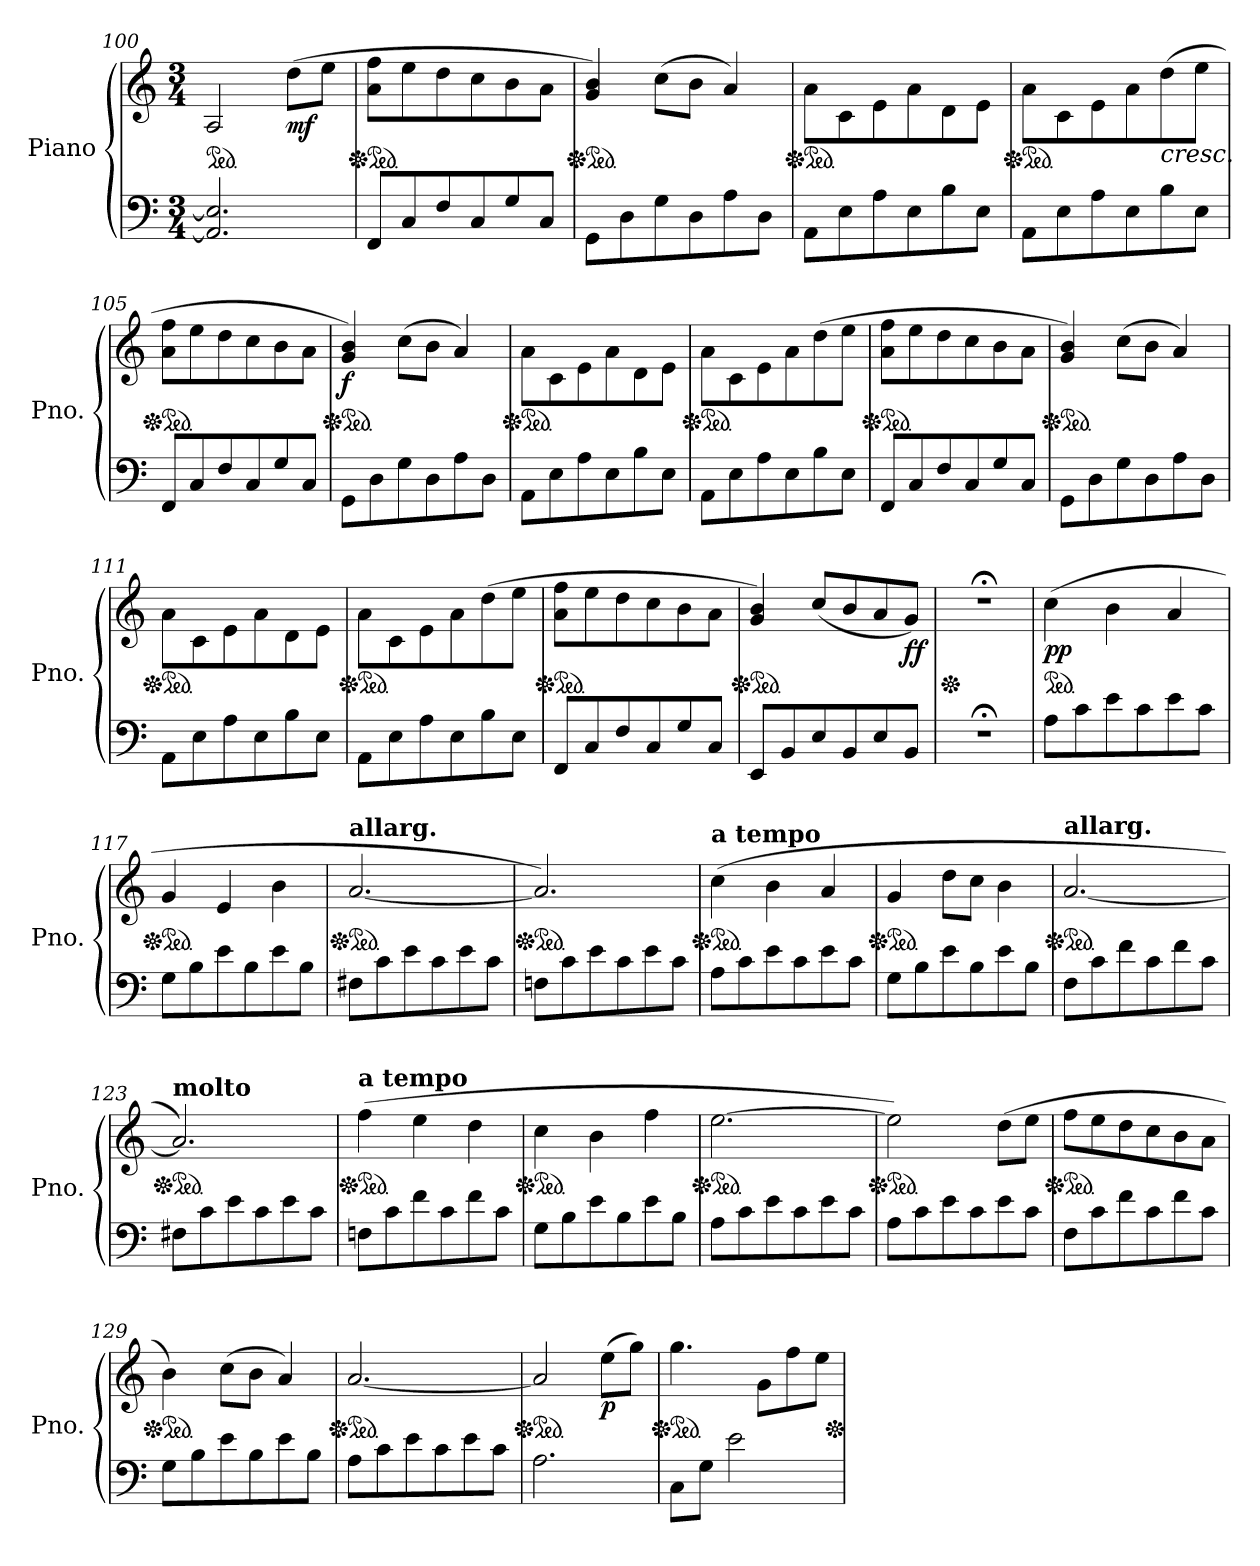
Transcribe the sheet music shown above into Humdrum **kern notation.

**kern	**kern	**dynam
*part1	*part1	*part1
*staff2	*staff1	*staff1/2
*I"Piano	*	*
*I'Pno.	*	*
*clefF4	*clefG2	*
*k[]	*k[]	*
*M3/4	*M3/4	*
*	*ped	*
=100	=100	=100
2.AA/] 2.E/]	2A/	.
!	!	!LO:DY:b
.	(>8dd\L	mf
.	8ee\J	.
=101	=101	=101
*	*Xped	*
*	*ped	*
8FF/L	8a\ 8ff\L	.
8C/	8ee\	.
8F/	8dd\	.
8C/	8cc\	.
8G/	8b\	.
8C/J	8a\J	.
=102	=102	=102
*	*Xped	*
*	*ped	*
8GG\L	4g/ 4b/)	.
8D\	.	.
8G\	(>8cc\L	.
8D\	8b\J	.
8A\	4a/)	.
8D\J	.	.
=103	=103	=103
*	*Xped	*
*	*ped	*
8AA\L	8a\L	.
8E\	8c\	.
8A\	8e\	.
8E\	8a\	.
8B\	8d\	.
8E\J	8e\J	.
!!LO:LB:g=z
=104	=104	=104
*	*Xped	*
*	*ped	*
8AA\L	8a\L	.
8E\	8c\	.
8A\	8e\	.
8E\	8a\	.
!	!LO:TX:b:i:t=cresc.	!
8B\	(>8dd\	.
8E\J	8ee\J	.
=105	=105	=105
*	*Xped	*
*	*ped	*
8FF/L	8a\ 8ff\L	.
8C/	8ee\	.
8F/	8dd\	.
8C/	8cc\	.
8G/	8b\	.
8C/J	8a\J	.
=106	=106	=106
*	*Xped	*
*	*ped	*
!	!	!LO:DY:b
8GG\L	4g/ 4b/)	f
8D\	.	.
8G\	(>8cc\L	.
8D\	8b\J	.
8A\	4a/)	.
8D\J	.	.
=107	=107	=107
*	*Xped	*
*	*ped	*
8AA\L	8a\L	.
8E\	8c\	.
8A\	8e\	.
8E\	8a\	.
8B\	8d\	.
8E\J	8e\J	.
=108	=108	=108
*	*Xped	*
*	*ped	*
8AA\L	8a\L	.
8E\	8c\	.
8A\	8e\	.
8E\	8a\	.
8B\	(>8dd\	.
8E\J	8ee\J	.
=109	=109	=109
*	*Xped	*
*	*ped	*
8FF/L	8a\ 8ff\L	.
8C/	8ee\	.
8F/	8dd\	.
8C/	8cc\	.
8G/	8b\	.
8C/J	8a\J	.
!!LO:PB:g=z
=110	=110	=110
*	*Xped	*
*	*ped	*
8GG\L	4g/ 4b/)	.
8D\	.	.
8G\	(>8cc\L	.
8D\	8b\J	.
8A\	4a/)	.
8D\J	.	.
=111	=111	=111
*	*Xped	*
*	*ped	*
8AA\L	8a\L	.
8E\	8c\	.
8A\	8e\	.
8E\	8a\	.
8B\	8d\	.
8E\J	8e\J	.
=112	=112	=112
*	*Xped	*
*	*ped	*
8AA\L	8a\L	.
8E\	8c\	.
8A\	8e\	.
8E\	8a\	.
8B\	(>8dd\	.
8E\J	8ee\J	.
=113	=113	=113
*	*Xped	*
*	*ped	*
8FF/L	8a\ 8ff\L	.
8C/	8ee\	.
8F/	8dd\	.
8C/	8cc\	.
8G/	8b\	.
8C/J	8a\J	.
=114	=114	=114
*	*Xped	*
*	*ped	*
8EE/L	4g/ 4b/)	.
8BB/	.	.
8E/	(<8cc/L	.
8BB/	8b/	.
8E/	8a/	.
!	!	!LO:DY:b
8BB/J	8g/J)	ff
=115	=115	=115
*	*Xped	*
2.r;<	2.r;<	.
!!LO:LB:g=z
=116	=116	=116
*	*ped	*
!	!	!LO:DY:b
8A\L	(>4cc\	pp
8c\	.	.
8e\	4b\	.
8c\	.	.
8e\	4a/	.
8c\J	.	.
=117	=117	=117
*	*Xped	*
*	*ped	*
8G\L	4g/	.
8B\	.	.
8e\	4e/	.
8B\	.	.
8e\	4b\	.
8B\J	.	.
=118	=118	=118
*	*Xped	*
*	*ped	*
!	!LO:TX:a:B:t=allarg.	!
8F#X\L	[2.a/	.
8c\	.	.
*	*MM110	*
8e\	.	.
8c\	.	.
*	*MM105	*
8e\	.	.
8c\J	.	.
=119	=119	=119
*	*Xped	*
*	*ped	*
*	*MM100	*
8Fn\L	2.a/])	.
8c\	.	.
8e\	.	.
8c\	.	.
8e\	.	.
8c\J	.	.
=120	=120	=120
*	*Xped	*
*	*ped	*
!	!LO:TX:a:B:t=a tempo	!
8A\L	(>4cc\	.
8c\	.	.
8e\	4b\	.
8c\	.	.
8e\	4a/	.
8c\J	.	.
=121	=121	=121
*	*Xped	*
*	*ped	*
8G\L	4g/	.
8B\	.	.
8e\	8dd\L	.
8B\	8cc\J	.
8e\	4b\	.
8B\J	.	.
!!LO:LB:g=z
=122	=122	=122
*	*Xped	*
*	*ped	*
!	!LO:TX:a:B:t=allarg.	!
8F\L	[2.a/	.
8c\	.	.
*	*MM104	*
8f\	.	.
8c\	.	.
*	*MM96	*
8f\	.	.
8c\J	.	.
=123	=123	=123
*	*Xped	*
*	*ped	*
!	!LO:TX:a:B:t=molto	!
8F#X\L	2.a/])	.
8c\	.	.
8e\	.	.
8c\	.	.
8e\	.	.
*	*MM110	*
8c\J	.	.
=124	=124	=124
*	*Xped	*
*	*ped	*
!	!LO:TX:a:B:t=a tempo	!
8Fn\L	(>4ff\	.
8c\	.	.
*	*MM120	*
8f\	4ee\	.
8c\	.	.
8f\	4dd\	.
8c\J	.	.
=125	=125	=125
*	*Xped	*
*	*ped	*
8G\L	4cc\	.
8B\	.	.
8e\	4b\	.
8B\	.	.
8e\	4ff\	.
8B\J	.	.
=126	=126	=126
*	*Xped	*
*	*ped	*
8A\L	[2.ee\	.
8c\	.	.
8e\	.	.
8c\	.	.
8e\	.	.
8c\J	.	.
=127	=127	=127
*	*Xped	*
*	*ped	*
8A\L	2ee\])	.
8c\	.	.
8e\	.	.
8c\	.	.
8e\	(>8dd\L	.
8c\J	8ee\J	.
!!LO:LB:g=z
=128	=128	=128
*	*Xped	*
*	*ped	*
8F\L	8ff\L	.
8c\	8ee\	.
8f\	8dd\	.
8c\	8cc\	.
8f\	8b\	.
8c\J	8a\J	.
=129	=129	=129
*	*Xped	*
*	*ped	*
8G\L	4b\)	.
8B\	.	.
8e\	(>8cc\L	.
8B\	8b\J	.
8e\	4a/)	.
8B\J	.	.
=130	=130	=130
*	*Xped	*
*	*ped	*
8A\L	[2.a/	.
8c\	.	.
8e\	.	.
8c\	.	.
8e\	.	.
8c\J	.	.
=131	=131	=131
*	*Xped	*
*	*ped	*
2.A\	2a/]	.
!	!	!LO:DY:b
.	(>8ee\L	p
.	8gg\J)	.
=132	=132	=132
*	*Xped	*
*	*ped	*
8C\L	4.gg\	.
8G\J	.	.
2e\	.	.
.	8g\L	.
.	8ff\	.
.	8ee\J	.
*	*Xped	*
=	=	=
*-	*-	*-
